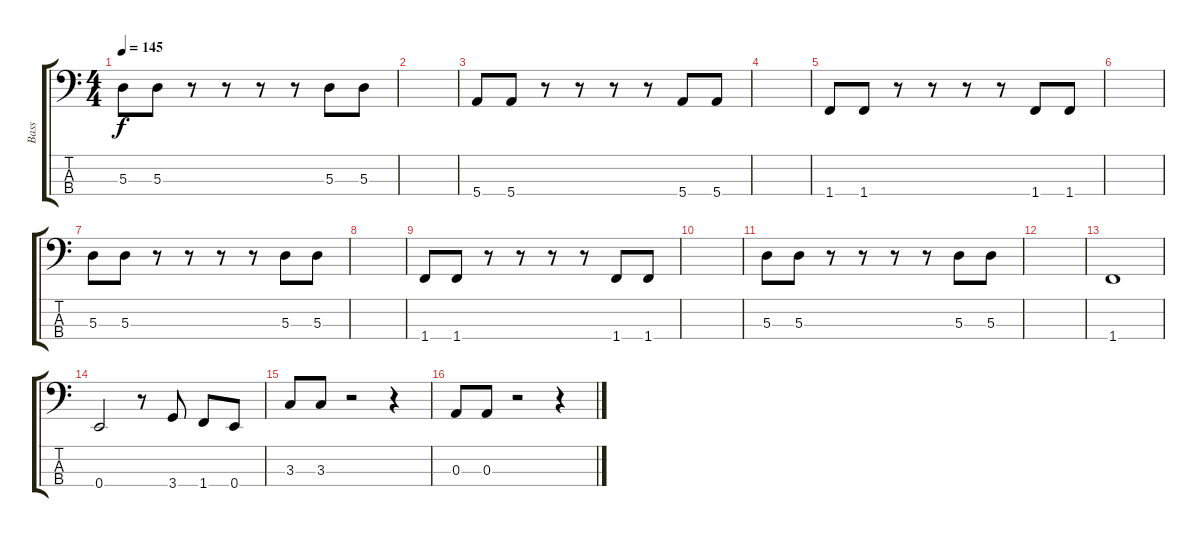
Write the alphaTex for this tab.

\track ("Bass" "Bass") {instrument acousticbass}
\staff {score tabs}
\tuning (G2 D2 A1 E1) {hide}
\ts (4 4)
\tempo 145
\clef f4
\ks c
5.3.8{dy f} 5.3.8 r.8 r.8 r.8 r.8 5.3.8 5.3.8 |
|
5.4.8 5.4.8 r.8 r.8 r.8 r.8 5.4.8 5.4.8 |
|
1.4.8 1.4.8 r.8 r.8 r.8 r.8 1.4.8 1.4.8 |
|
5.3.8 5.3.8 r.8 r.8 r.8 r.8 5.3.8 5.3.8 |
|
1.4.8 1.4.8 r.8 r.8 r.8 r.8 1.4.8 1.4.8 |
|
5.3.8 5.3.8 r.8 r.8 r.8 r.8 5.3.8 5.3.8 |
|
1.4.1 |
0.4.2 r.8 3.4.8 1.4.8 0.4.8 |
3.3.8{instrument acousticbass} 3.3.8 r.2 r.4 |
0.3.8 0.3.8 r.2 r.4
